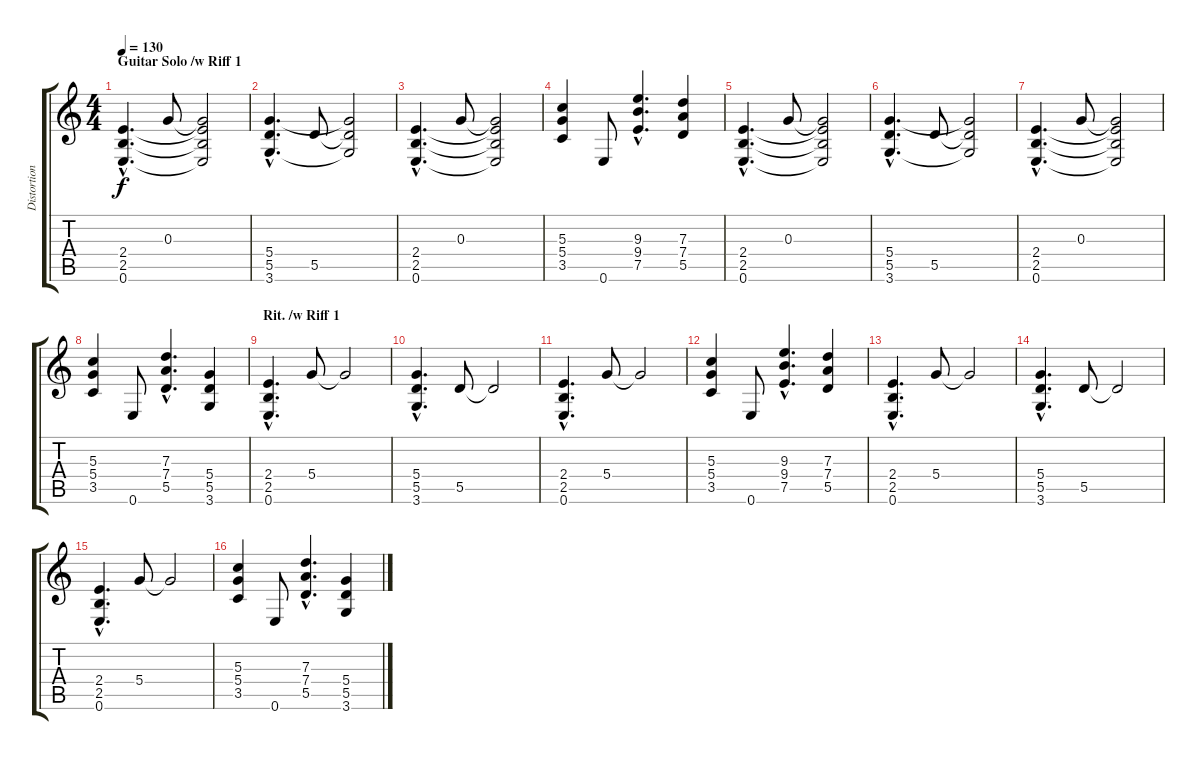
\track ("Distortion Guitar" "Distortion") {instrument distortionguitar}
\staff {score tabs}
\tuning (E4 B3 G3 D3 A2 E2) {hide}
\ts (4 4)
\section ("" "Guitar Solo /w Riff 1")
\tempo 130
\clef g2
\ks c
(2.4{hac} 2.5{hac} 0.6{hac}).4{d dy f} 0.3.8 (0.3{t} 2.4{t} 2.5{t} 0.6{t}).2 |
(5.4{hac} 5.5{hac} 3.6{hac}).4{d} 5.5.8 (5.4{t} 5.5{t} 3.6{t}).2 |
(2.4{hac} 2.5{hac} 0.6{hac}).4{d} 0.3.8 (0.3{t} 2.4{t} 2.5{t} 0.6{t}).2 |
(5.3 5.4 3.5).4 0.6.8 (9.3{hac} 9.4{hac} 7.5{hac}).4{d} (7.3 7.4 5.5).4 |
(2.4{hac} 2.5{hac} 0.6{hac}).4{d instrument distortionguitar} 0.3.8 (0.3{t} 2.4{t} 2.5{t} 0.6{t}).2 |
(5.4{hac} 5.5{hac} 3.6{hac}).4{d} 5.5.8 (5.4{t} 5.5{t} 3.6{t}).2 |
(2.4{hac} 2.5{hac} 0.6{hac}).4{d} 0.3.8 (0.3{t} 2.4{t} 2.5{t} 0.6{t}).2 |
(5.3 5.4 3.5).4 0.6.8 (7.3{hac} 7.4{hac} 5.5{hac}).4{d} (5.4 5.5 3.6).4 |
\section ("" "Rit. /w Riff 1")
(2.4{hac} 2.5{hac} 0.6{hac}).4{d} 5.4.8 5.4{t}.2 |
(5.4{hac} 5.5{hac} 3.6{hac}).4{d} 5.5.8 5.5{t}.2 |
(2.4{hac} 2.5{hac} 0.6{hac}).4{d} 5.4.8 5.4{t}.2 |
(5.3 5.4 3.5).4 0.6.8 (9.3{hac} 9.4{hac} 7.5{hac}).4{d} (7.3 7.4 5.5).4 |
(2.4{hac} 2.5{hac} 0.6{hac}).4{d} 5.4.8 5.4{t}.2 |
(5.4{hac} 5.5{hac} 3.6{hac}).4{d} 5.5.8 5.5{t}.2 |
(2.4{hac} 2.5{hac} 0.6{hac}).4{d} 5.4.8 5.4{t}.2 |
(5.3 5.4 3.5).4 0.6.8 (7.3{hac} 7.4{hac} 5.5{hac}).4{d} (5.4 5.5 3.6).4
